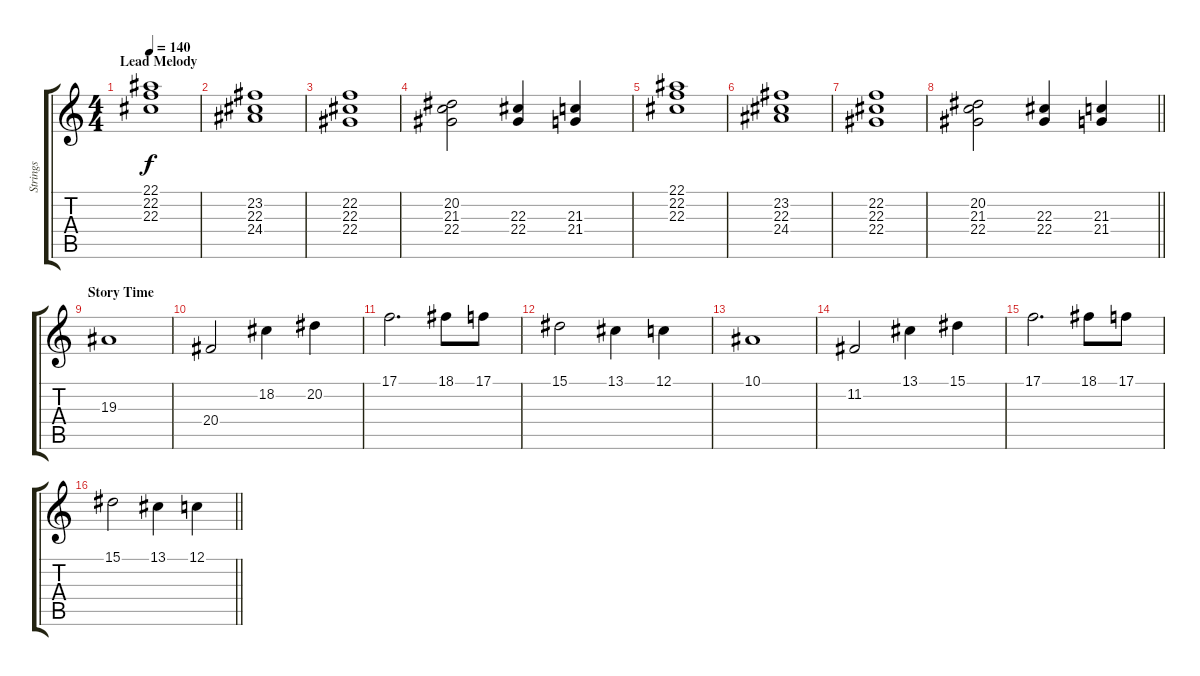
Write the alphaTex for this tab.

\track ("Strings" "Strings") {instrument stringensemble1}
\staff {score tabs}
\tuning (C4 G3 Eb3 Bb2 F2 C2) {hide}
\ts (4 4)
\section ("" "Lead Melody")
\tempo 140
\clef g2
\ks c
(22.1 22.2 22.3).1{dy f} |
(23.2 22.3 24.4).1 |
(22.2 22.3 22.4).1 |
(20.2 21.3 22.4).2 (22.3 22.4).4 (21.3 21.4).4 |
(22.1 22.2 22.3).1 |
(23.2 22.3 24.4).1 |
(22.2 22.3 22.4).1 |
\barLineRight lightlight
(20.2 21.3 22.4).2 (22.3 22.4).4 (21.3 21.4).4 |
\section ("" "Story Time")
19.3.1 |
20.4.2 18.2.4 20.2.4 |
17.1.2{d} 18.1.8 17.1.8 |
15.1.2 13.1.4 12.1.4 |
10.1.1 |
11.2.2 13.1.4 15.1.4 |
17.1.2{d} 18.1.8 17.1.8 |
\barLineRight lightlight
15.1.2 13.1.4 12.1.4
